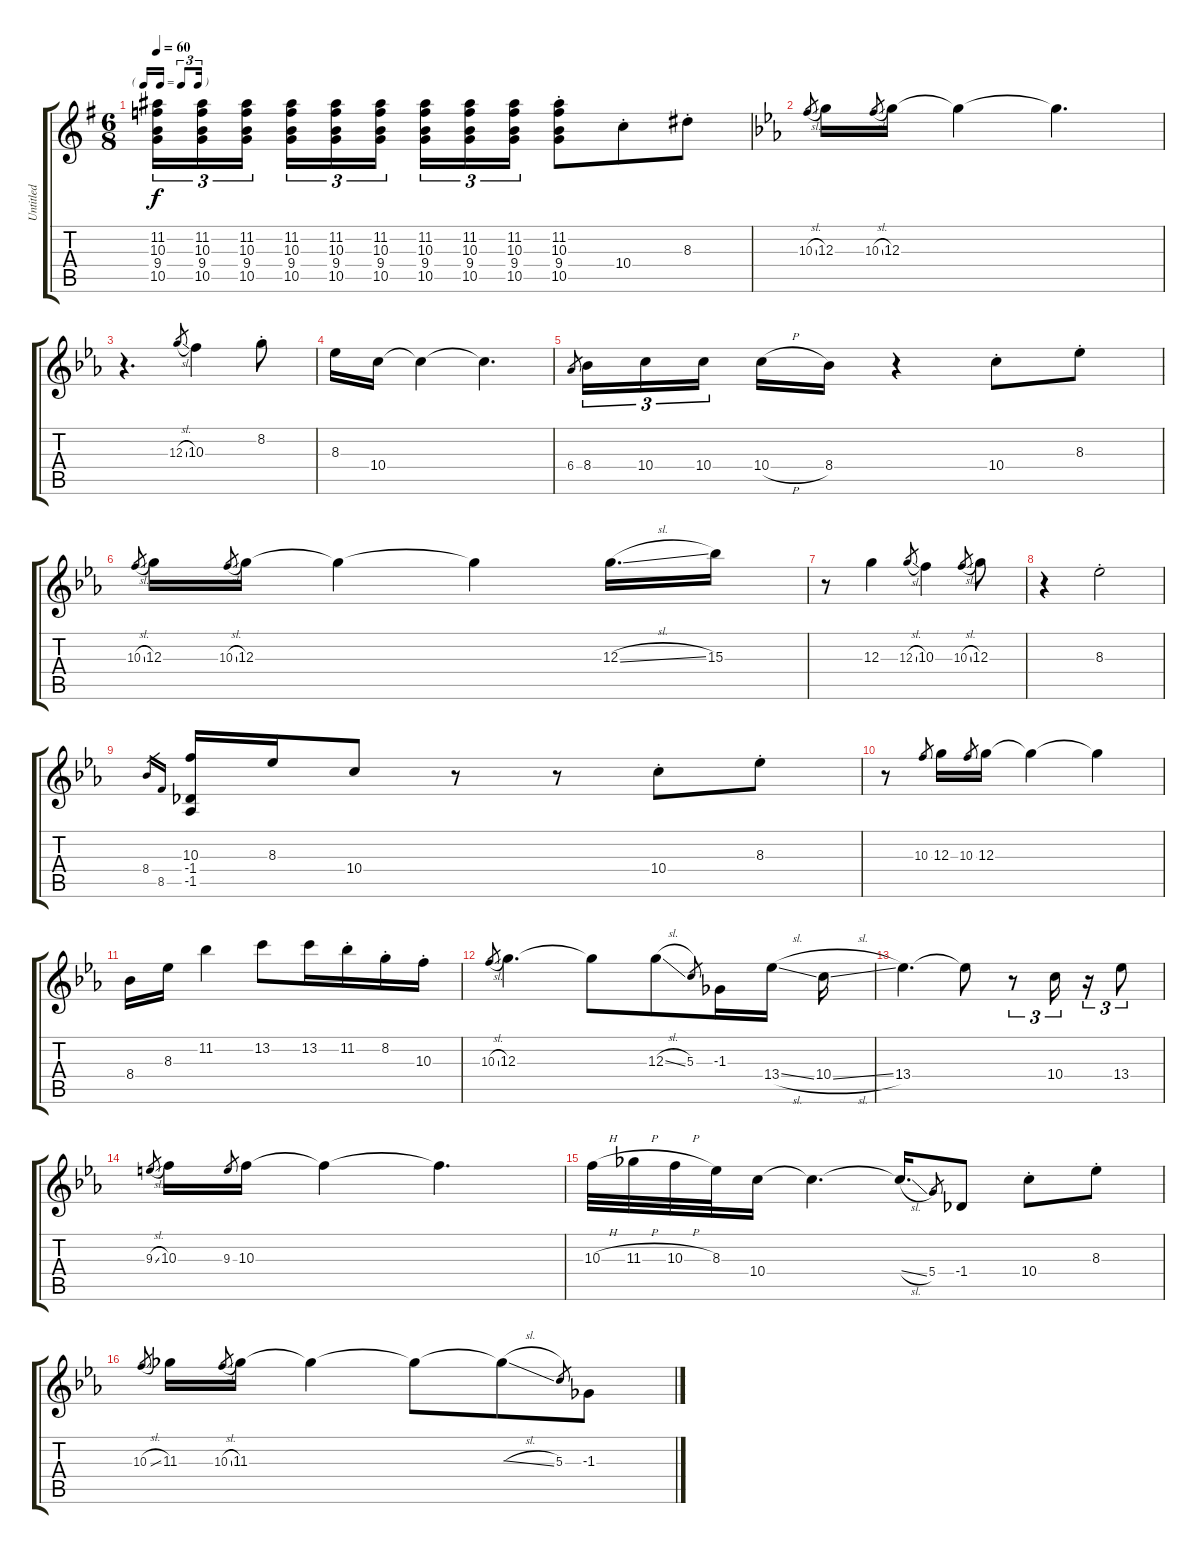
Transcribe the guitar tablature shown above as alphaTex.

\track ("Untitled" "Untitled") {instrument acousticguitarnylon}
\staff {score tabs}
\tuning (E4 B3 G3 D3 A2 E2) {hide}
\ts (6 8)
\tf triplet16th
\tempo 60
\clef g2
\ks g
(11.2 10.3 9.4 10.5).16{tu (3 2) dy f} (11.2 10.3 9.4 10.5).16{tu (3 2)} (11.2 10.3 9.4 10.5).16{tu (3 2) beam splitsecondary} (11.2 10.3 9.4 10.5).16{tu (3 2)} (11.2 10.3 9.4 10.5).16{tu (3 2)} (11.2 10.3 9.4 10.5).16{tu (3 2) beam splitsecondary} (11.2 10.3 9.4 10.5).16{tu (3 2)} (11.2 10.3 9.4 10.5).16{tu (3 2)} (11.2 10.3 9.4 10.5).16{tu (3 2)} (11.2{st} 10.3{st} 9.4{st} 10.5{st}).8 10.4{st}.8 8.3{st}.8 |
\ks eb
10.3{sl}.8{gr} 12.3.16 10.3{sl}.8{gr} 12.3.16 12.3{t}.4 12.3{t}.4{d} |
r.4{d} 12.3{sl}.8{gr} 10.3.4 8.2{st}.8 |
8.3.16 10.4.16 10.4{t}.4 10.4{t}.4{d} |
6.4.8{gr} 8.4.16{tu (3 2)} 10.4.16{tu (3 2)} 10.4.16{tu (3 2) beam splitsecondary} 10.4{h}.16 8.4.16 r.4 10.4{st}.8 8.3{st}.8 |
10.3{sl}.8{gr} 12.3.16 10.3{sl}.8{gr} 12.3.16 12.3{t}.4 12.3{t}.4 12.3{sl}.16{d} 15.3.16 |
r.8 12.3.4 12.3{sl}.8{gr} 10.3.4 10.3{sl}.8{gr} 12.3.8 |
r.4 8.3{st}.2 |
8.4.16{gr} 8.5.16{gr} (10.3 -1.4 -1.5).16 8.3.16 10.4.8 r.8 r.8 10.4{st}.8 8.3{st}.8 |
r.8 10.3.8{gr} 12.3.16 10.3.8{gr} 12.3.16 12.3{t}.4 12.3{t}.4 |
8.4.16 8.3.16 11.2.4 13.2.8 13.2.16 11.2{st}.16 8.2{st}.16 10.3{st}.16 |
10.3{sl}.8{gr} 12.3.4{d} 12.3{t}.8 12.3{sl}.8 5.3.8{gr} -1.3.16 13.4{sl}.16 10.4{sl}.16 |
13.4.4{d} 13.4{t}.8 r.8{tu (3 2)} 10.4.16{tu (3 2)} r.16{tu (3 2)} 13.4.8{tu (3 2)} |
9.3{sl}.8{gr} 10.3.16 9.3.8{gr} 10.3.16 10.3{t}.4 10.3{t}.4{d} |
10.3{h}.32 11.3{h}.32 10.3{h}.32 8.3.32 10.4.16 10.4{t}.4{d} 10.4{sl t}.16{d} 5.4.8{gr} -1.4.8 10.4{st}.8 8.3{st}.8 |
10.3{sl}.8{gr} 11.3.16 10.3{sl}.8{gr} 11.3.16 11.3{t}.4 11.3{t}.8 11.3{sl t}.8 5.3.8{gr} -1.3.8
